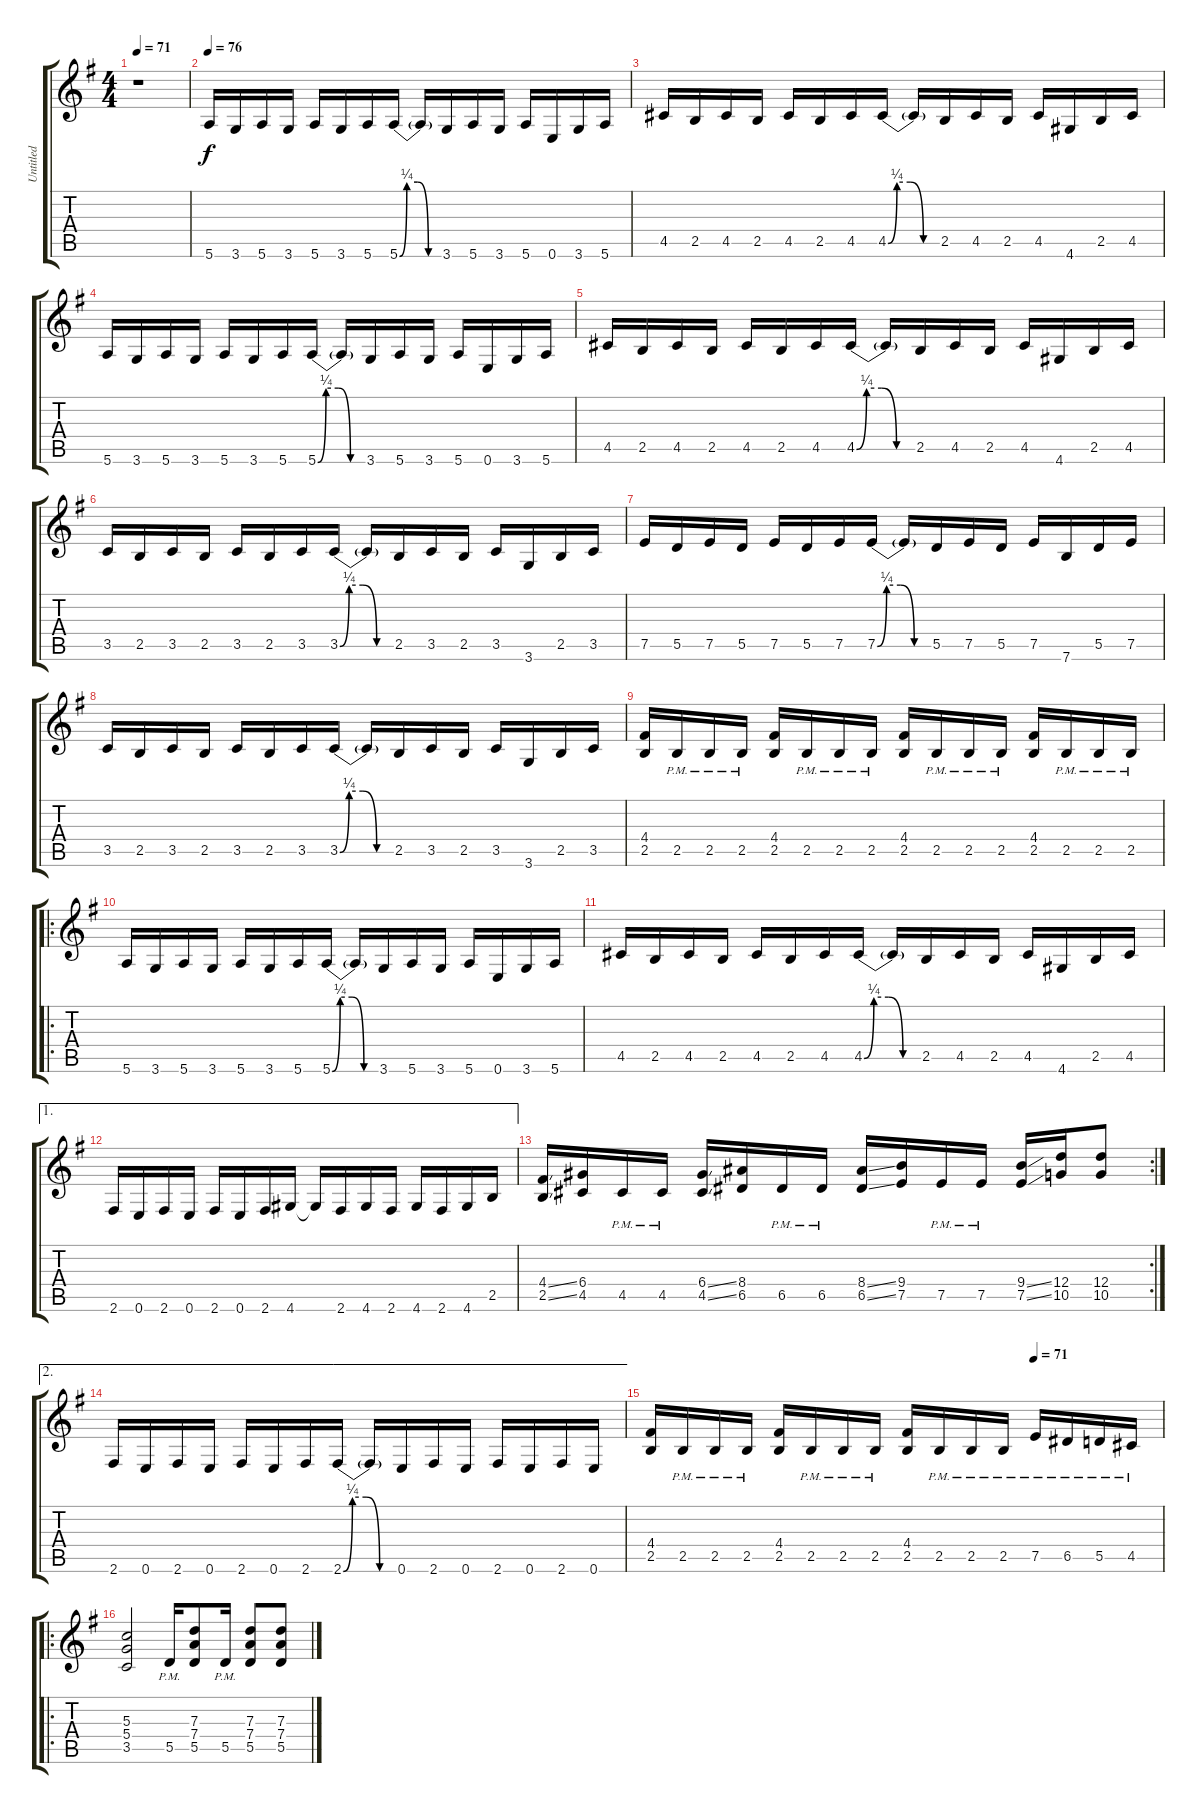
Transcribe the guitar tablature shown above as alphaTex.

\track ("Untitled" "Untitled") {instrument distortionguitar}
\staff {score tabs}
\tuning (E4 B3 G3 D3 A2 E2) {hide}
\ts (4 4)
\tempo 71
\clef g2
\ks g
r.1{dy f} |
\tempo 76
5.6.16 3.6.16 5.6.16 3.6.16 5.6.16 3.6.16 5.6.16 5.6{be (custom 0 0 10 1 25 1 40 0 60 0)}.16 5.6{t}.16 3.6.16 5.6.16 3.6.16 5.6.16 0.6.16 3.6.16 5.6.16 |
4.5.16 2.5.16 4.5.16 2.5.16 4.5.16 2.5.16 4.5.16 4.5{be (custom 0 0 10 1 25 1 40 0 60 0)}.16 4.5{t}.16 2.5.16 4.5.16 2.5.16 4.5.16 4.6.16 2.5.16 4.5.16 |
5.6.16 3.6.16 5.6.16 3.6.16 5.6.16 3.6.16 5.6.16 5.6{be (custom 0 0 10 1 25 1 40 0 60 0)}.16 5.6{t}.16 3.6.16 5.6.16 3.6.16 5.6.16 0.6.16 3.6.16 5.6.16 |
4.5.16 2.5.16 4.5.16 2.5.16 4.5.16 2.5.16 4.5.16 4.5{be (custom 0 0 10 1 25 1 40 0 60 0)}.16 4.5{t}.16 2.5.16 4.5.16 2.5.16 4.5.16 4.6.16 2.5.16 4.5.16 |
3.5.16 2.5.16 3.5.16 2.5.16 3.5.16 2.5.16 3.5.16 3.5{be (custom 0 0 10 1 25 1 40 0 60 0)}.16 3.5{t}.16 2.5.16 3.5.16 2.5.16 3.5.16 3.6.16 2.5.16 3.5.16 |
7.5.16 5.5.16 7.5.16 5.5.16 7.5.16 5.5.16 7.5.16 7.5{be (custom 0 0 10 1 25 1 40 0 60 0)}.16 7.5{t}.16 5.5.16 7.5.16 5.5.16 7.5.16 7.6.16 5.5.16 7.5.16 |
3.5.16 2.5.16 3.5.16 2.5.16 3.5.16 2.5.16 3.5.16 3.5{be (custom 0 0 10 1 25 1 40 0 60 0)}.16 3.5{t}.16 2.5.16 3.5.16 2.5.16 3.5.16 3.6.16 2.5.16 3.5.16 |
(4.4 2.5).16 2.5{pm}.16 2.5{pm}.16 2.5{pm}.16 (4.4 2.5).16 2.5{pm}.16 2.5{pm}.16 2.5{pm}.16 (4.4 2.5).16 2.5{pm}.16 2.5{pm}.16 2.5{pm}.16 (4.4 2.5).16 2.5{pm}.16 2.5{pm}.16 2.5{pm}.16 |
\ro
5.6.16 3.6.16 5.6.16 3.6.16 5.6.16 3.6.16 5.6.16 5.6{be (custom 0 0 10 1 25 1 40 0 60 0)}.16 5.6{t}.16 3.6.16 5.6.16 3.6.16 5.6.16 0.6.16 3.6.16 5.6.16 |
4.5.16 2.5.16 4.5.16 2.5.16 4.5.16 2.5.16 4.5.16 4.5{be (custom 0 0 10 1 25 1 40 0 60 0)}.16 4.5{t}.16 2.5.16 4.5.16 2.5.16 4.5.16 4.6.16 2.5.16 4.5.16 |
\ae 1
2.6.16 0.6.16 2.6.16 0.6.16 2.6.16 0.6.16 2.6.16 4.6.16 4.6{t}.16 2.6.16 4.6.16 2.6.16 4.6.16 2.6.16 4.6.16 2.5.16 |
\rc 2
(4.4{ss} 2.5{ss}).16 (6.4 4.5).16 4.5{pm}.16 4.5{pm}.16 (6.4{ss} 4.5{ss}).16 (8.4 6.5).16 6.5{pm}.16 6.5{pm}.16 (8.4{ss} 6.5{ss}).16 (9.4 7.5).16 7.5{pm}.16 7.5{pm}.16 (9.4{ss} 7.5{ss}).16 (12.4 10.5).16 (12.4 10.5).8 |
\ae 2
2.6.16 0.6.16 2.6.16 0.6.16 2.6.16 0.6.16 2.6.16 2.6{be (custom 0 0 10 1 25 1 40 0 60 0)}.16 2.6{t}.16 0.6.16 2.6.16 0.6.16 2.6.16 0.6.16 2.6.16 0.6.16 |
\tempo (71 0.75)
(4.4 2.5).16 2.5{pm}.16 2.5{pm}.16 2.5{pm}.16 (4.4 2.5).16 2.5{pm}.16 2.5{pm}.16 2.5{pm}.16 (4.4 2.5).16 2.5{pm}.16 2.5{pm}.16 2.5{pm}.16 7.5{pm}.16 6.5{pm}.16 5.5{pm}.16 4.5{pm}.16 |
\ro
(5.3 5.4 3.5).2 5.5{pm}.16 (7.3 7.4 5.5).8 5.5{pm}.16 (7.3 7.4 5.5).8 (7.3 7.4 5.5).8
